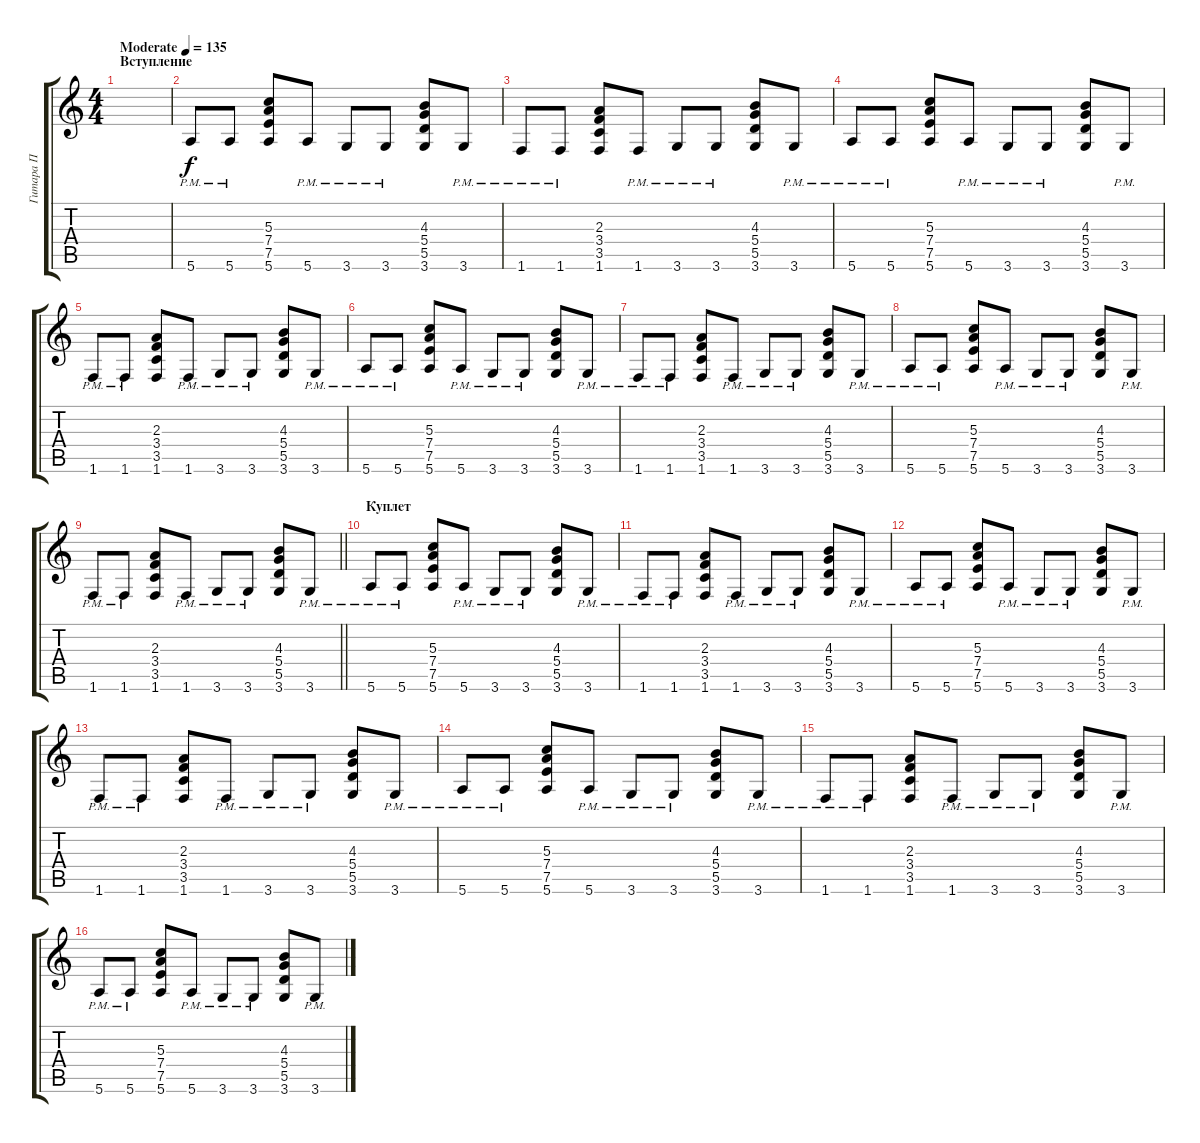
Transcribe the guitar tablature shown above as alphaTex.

\track ("Гитара П" "Гитара П") {instrument acousticguitarsteel}
\staff {score tabs}
\tuning (E4 B3 G3 D3 A2 E2) {hide}
\ts (4 4)
\section ("" "Вступление")
\tempo (135 "Moderate")
\clef g2
\ks c
|
5.6{pm}.8 5.6{pm}.8 (5.3 7.4 7.5 5.6).8 5.6{pm}.8 3.6{pm}.8 3.6{pm}.8 (4.3 5.4 5.5 3.6).8 3.6{pm}.8 |
1.6{pm}.8 1.6{pm}.8 (2.3 3.4 3.5 1.6).8 1.6{pm}.8 3.6{pm}.8 3.6{pm}.8 (4.3 5.4 5.5 3.6).8 3.6{pm}.8 |
5.6{pm}.8 5.6{pm}.8 (5.3 7.4 7.5 5.6).8 5.6{pm}.8 3.6{pm}.8 3.6{pm}.8 (4.3 5.4 5.5 3.6).8 3.6{pm}.8 |
1.6{pm}.8 1.6{pm}.8 (2.3 3.4 3.5 1.6).8 1.6{pm}.8 3.6{pm}.8 3.6{pm}.8 (4.3 5.4 5.5 3.6).8 3.6{pm}.8 |
5.6{pm}.8 5.6{pm}.8 (5.3 7.4 7.5 5.6).8 5.6{pm}.8 3.6{pm}.8 3.6{pm}.8 (4.3 5.4 5.5 3.6).8 3.6{pm}.8 |
1.6{pm}.8 1.6{pm}.8 (2.3 3.4 3.5 1.6).8 1.6{pm}.8 3.6{pm}.8 3.6{pm}.8 (4.3 5.4 5.5 3.6).8 3.6{pm}.8 |
5.6{pm}.8 5.6{pm}.8 (5.3 7.4 7.5 5.6).8 5.6{pm}.8 3.6{pm}.8 3.6{pm}.8 (4.3 5.4 5.5 3.6).8 3.6{pm}.8 |
\barLineRight lightlight
1.6{pm}.8 1.6{pm}.8 (2.3 3.4 3.5 1.6).8 1.6{pm}.8 3.6{pm}.8 3.6{pm}.8 (4.3 5.4 5.5 3.6).8 3.6{pm}.8 |
\section ("" "Куплет")
5.6{pm}.8 5.6{pm}.8 (5.3 7.4 7.5 5.6).8 5.6{pm}.8 3.6{pm}.8 3.6{pm}.8 (4.3 5.4 5.5 3.6).8 3.6{pm}.8 |
1.6{pm}.8 1.6{pm}.8 (2.3 3.4 3.5 1.6).8 1.6{pm}.8 3.6{pm}.8 3.6{pm}.8 (4.3 5.4 5.5 3.6).8 3.6{pm}.8 |
5.6{pm}.8 5.6{pm}.8 (5.3 7.4 7.5 5.6).8 5.6{pm}.8 3.6{pm}.8 3.6{pm}.8 (4.3 5.4 5.5 3.6).8 3.6{pm}.8 |
1.6{pm}.8 1.6{pm}.8 (2.3 3.4 3.5 1.6).8 1.6{pm}.8 3.6{pm}.8 3.6{pm}.8 (4.3 5.4 5.5 3.6).8 3.6{pm}.8 |
5.6{pm}.8 5.6{pm}.8 (5.3 7.4 7.5 5.6).8 5.6{pm}.8 3.6{pm}.8 3.6{pm}.8 (4.3 5.4 5.5 3.6).8 3.6{pm}.8 |
1.6{pm}.8 1.6{pm}.8 (2.3 3.4 3.5 1.6).8 1.6{pm}.8 3.6{pm}.8 3.6{pm}.8 (4.3 5.4 5.5 3.6).8 3.6{pm}.8 |
5.6{pm}.8 5.6{pm}.8 (5.3 7.4 7.5 5.6).8 5.6{pm}.8 3.6{pm}.8 3.6{pm}.8 (4.3 5.4 5.5 3.6).8 3.6{pm}.8
